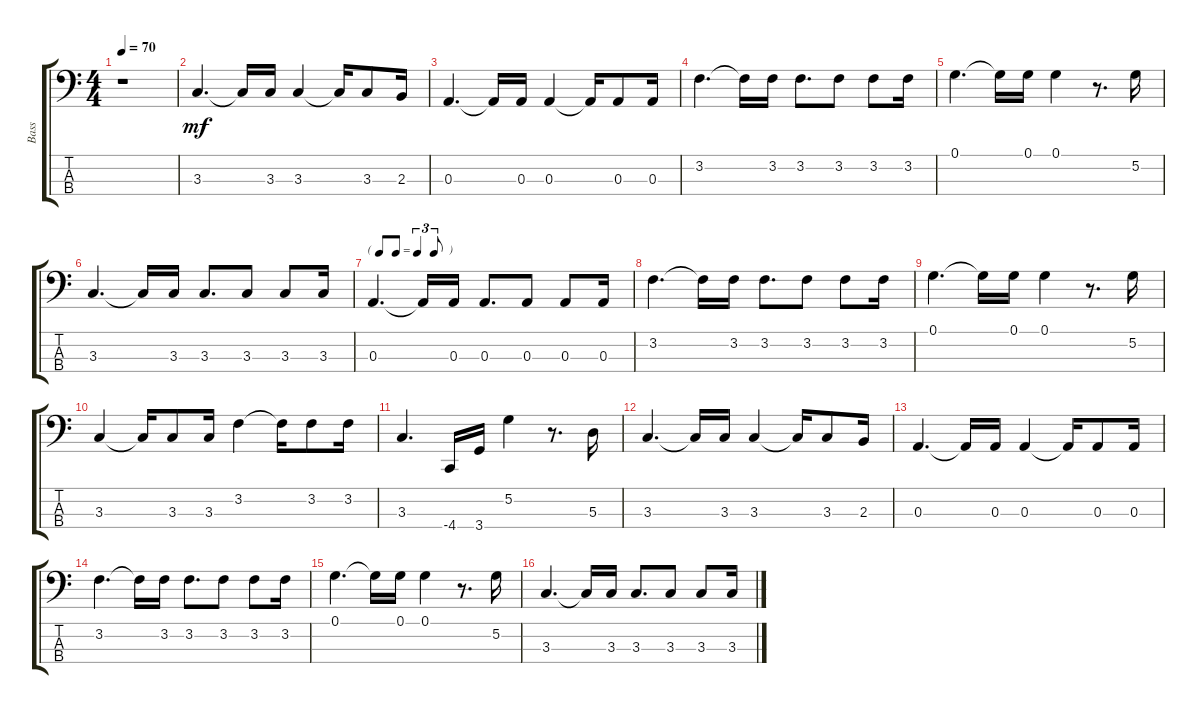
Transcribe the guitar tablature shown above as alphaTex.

\track ("Bass" "Bass") {instrument fretlessbass}
\staff {score tabs}
\tuning (G2 D2 A1 E1) {hide}
\ts (4 4)
\tempo 70
\clef f4
\ks c
r.1{dy mf instrument fretlessbass} |
3.3.4{d} 3.3{t}.16 3.3.16 3.3.4 3.3{t}.16 3.3.8 2.3.16 |
0.3.4{d} 0.3{t}.16 0.3.16 0.3.4 0.3{t}.16 0.3.8 0.3.16 |
3.2.4{d} 3.2{t}.16 3.2.16 3.2.8{d} 3.2.8 3.2.8 3.2.16 |
0.1.4{d} 0.1{t}.16 0.1.16 0.1.4 r.8{d} 5.2.16 |
3.3.4{d} 3.3{t}.16 3.3.16 3.3.8{d} 3.3.8 3.3.8 3.3.16 |
\tf triplet8th
0.3.4{d} 0.3{t}.16 0.3.16 0.3.8{d} 0.3.8 0.3.8 0.3.16 |
3.2.4{d} 3.2{t}.16 3.2.16 3.2.8{d} 3.2.8 3.2.8 3.2.16 |
0.1.4{d} 0.1{t}.16 0.1.16 0.1.4 r.8{d} 5.2.16 |
3.3.4 3.3{t}.16 3.3.8 3.3.16 3.2.4 3.2{t}.16 3.2.8 3.2.16 |
3.3.4{d} -4.4.16 3.4.16 5.2.4 r.8{d} 5.3.16 |
3.3.4{d} 3.3{t}.16 3.3.16 3.3.4 3.3{t}.16 3.3.8 2.3.16 |
0.3.4{d} 0.3{t}.16 0.3.16 0.3.4 0.3{t}.16 0.3.8 0.3.16 |
3.2.4{d} 3.2{t}.16 3.2.16 3.2.8{d} 3.2.8 3.2.8 3.2.16 |
0.1.4{d} 0.1{t}.16 0.1.16 0.1.4 r.8{d} 5.2.16 |
3.3.4{d} 3.3{t}.16 3.3.16 3.3.8{d} 3.3.8 3.3.8 3.3.16
